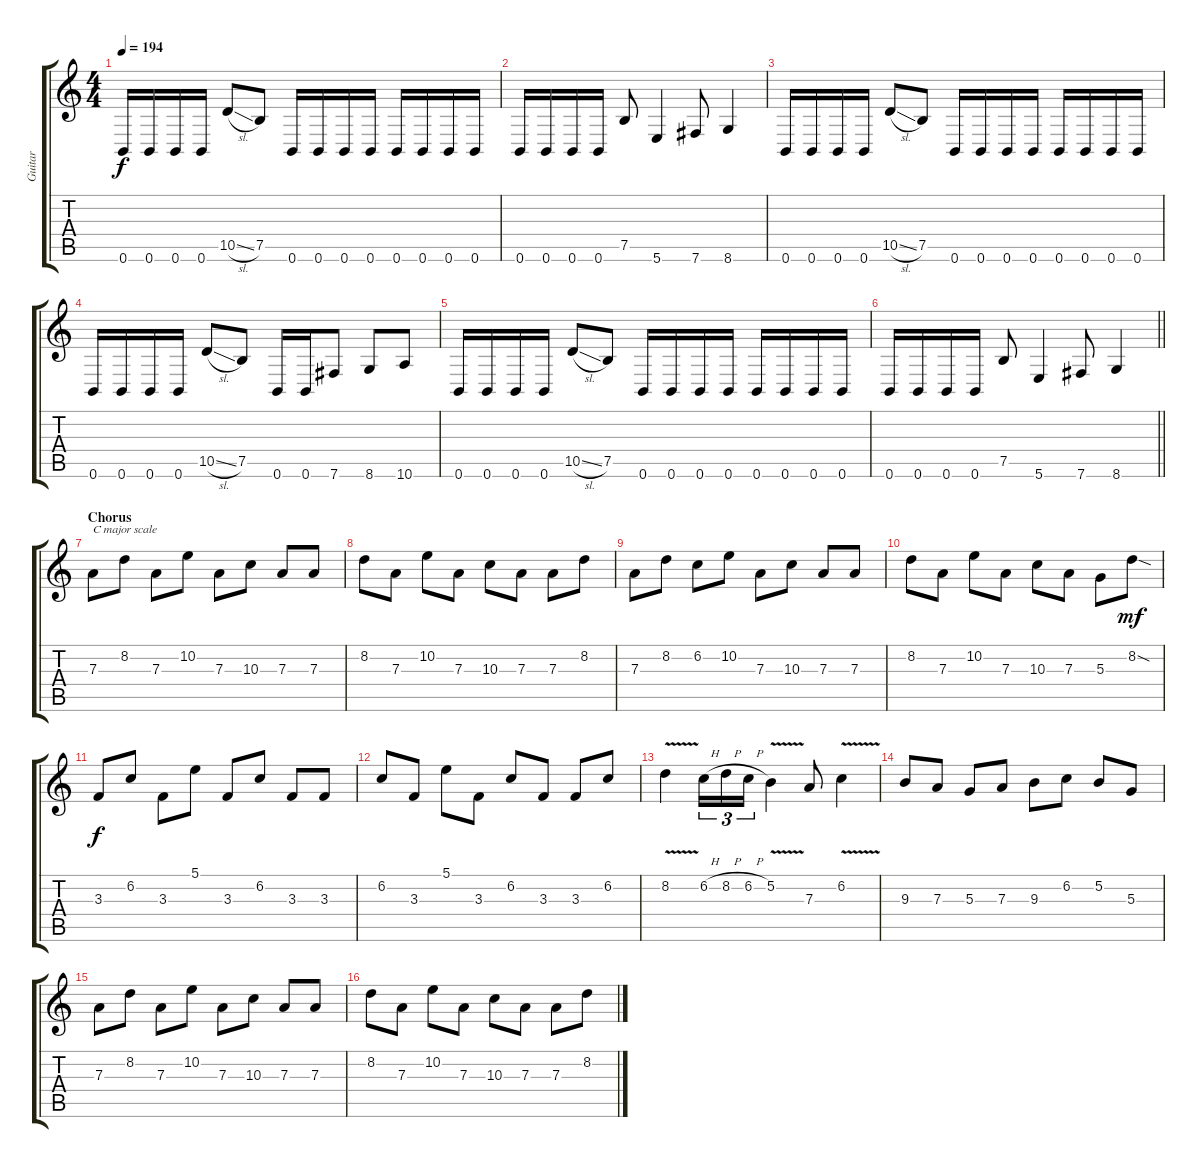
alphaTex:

\track ("Guitar" "Guitar") {instrument distortionguitar}
\staff {score tabs}
\tuning (B3 Gb3 D3 A2 E2 B1) {hide}
\ts (4 4)
\tempo 194
\clef g2
\ks c
0.6.16{dy f} 0.6.16 0.6.16 0.6.16 10.5{sl}.8 7.5.8 0.6.16 0.6.16 0.6.16 0.6.16 0.6.16 0.6.16 0.6.16 0.6.16 |
0.6.16 0.6.16 0.6.16 0.6.16 7.5.8 5.6.4 7.6.8 8.6.4 |
0.6.16 0.6.16 0.6.16 0.6.16 10.5{sl}.8 7.5.8 0.6.16 0.6.16 0.6.16 0.6.16 0.6.16 0.6.16 0.6.16 0.6.16 |
0.6.16 0.6.16 0.6.16 0.6.16 10.5{sl}.8 7.5.8 0.6.16 0.6.16 7.6.8 8.6.8 10.6.8 |
0.6.16 0.6.16 0.6.16 0.6.16 10.5{sl}.8 7.5.8 0.6.16 0.6.16 0.6.16 0.6.16 0.6.16 0.6.16 0.6.16 0.6.16 |
\barLineRight lightlight
0.6.16 0.6.16 0.6.16 0.6.16 7.5.8 5.6.4 7.6.8 8.6.4 |
\section ("" "Chorus")
7.3.8{txt "C major scale" balance 8} 8.2.8 7.3.8 10.2.8 7.3.8 10.3.8 7.3.8 7.3.8 |
8.2.8 7.3.8 10.2.8 7.3.8 10.3.8 7.3.8 7.3.8 8.2.8 |
7.3.8 8.2.8 6.2.8 10.2.8 7.3.8 10.3.8 7.3.8 7.3.8 |
8.2.8 7.3.8 10.2.8 7.3.8 10.3.8 7.3.8 5.3.8 8.2{sod}.8{dy mf} |
3.3.8{dy f} 6.2.8 3.3.8 5.1.8 3.3.8 6.2.8 3.3.8 3.3.8 |
6.2.8 3.3.8 5.1.8 3.3.8 6.2.8 3.3.8 3.3.8 6.2.8 |
8.2{v}.4 6.2{h}.16{tu (3 2)} 8.2{h}.16{tu (3 2)} 6.2{h}.16{tu (3 2)} 5.2{v}.4 7.3.8 6.2{v}.4 |
9.3.8 7.3.8 5.3.8 7.3.8 9.3.8 6.2.8 5.2.8 5.3.8 |
7.3.8 8.2.8 7.3.8 10.2.8 7.3.8 10.3.8 7.3.8 7.3.8 |
8.2.8 7.3.8 10.2.8 7.3.8 10.3.8 7.3.8 7.3.8 8.2.8
